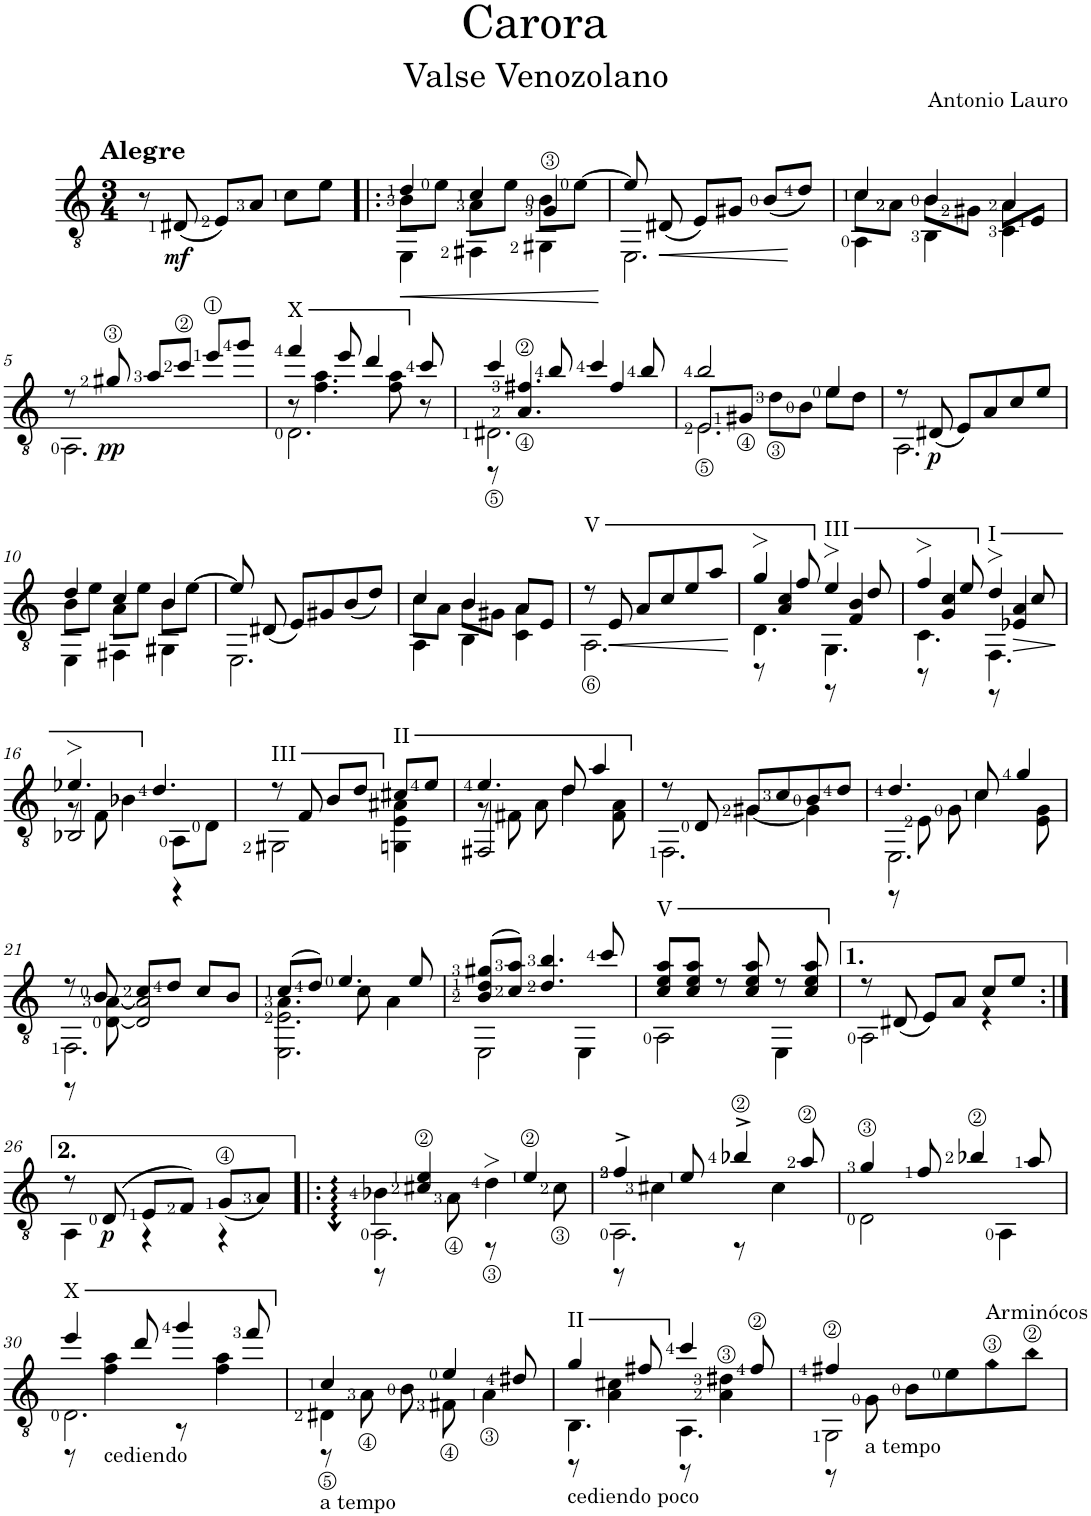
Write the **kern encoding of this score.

**kern	**dynam
*part1	*part1
*staff1	*staff1
*I"Classical Guitar	*
*I'Guit.	*
*clefGv2	*
*k[]	*
*a:	*
*M3/4	*
=1	=1
!LO:TX:a:B:t=Alegre	!
8r	.
!	!LO:DY:b
(8D#X/	mf
8E/L)	.
8A/J	.
8c\L	.
8e\J	.
=2!|:	=2!|:
!	!LO:HP:b
*^	*
*	*^	*
4d/	4EE\	8B\L	<
.	.	8e\J	.
4c/	4FF#X\	8A\L	.
.	.	8e\J	.
4G/	4GG#X\	8B\L	.
.	.	[>8e\J	.
*v	*v	*v	*
.	[
=3	=3
*^	*
8e/]	2.EE\	.
!	!	!LO:HP:b
(<8D#X/	.	<
8E/L)	.	.
8G#X/J	.	.
(<8B/L	.	.
8d/J)	.	[
=4	=4	=4
*	*^	*
4c/	4AA\	8c\L	.
.	.	8A\J	.
4B/	4BB\	8B\L	.
.	.	8G#X\J	.
4A/	4C\	8A\L	.
.	.	8E/J	.
*	*v	*v	*
!!LO:LB:g=z
=5	=5	=5
8r	2.AA\	.
!	!	!LO:DY:b
8g#X/	.	pp
8a/L	.	.
8cc/J	.	.
8ee/L	.	.
8gg/J	.	.
=6	=6	=6
*	*^	*
!LO:TX:a:t=X	!	!	!
4ff/	8r	2.D\	.
.	4.f\ 4.a\	.	.
8ee/	.	.	.
4dd/	.	.	.
.	8f\ 8a\	.	.
8cc/	8r	.	.
=7	=7	=7	=7
4cc/	2.D#X\	8r	.
.	.	4.A/< 4.f#X/<	.
8b/	.	.	.
4cc/	.	.	.
.	.	4f#/	.
8b/	.	.	.
=8	=8	=8	=8
2b/	2.E\	8E/L	.
.	.	8G#X</J	.
.	.	8d\L	.
.	.	8B\J	.
4e/	.	8e\L	.
.	.	8d\J	.
*	*v	*v	*
=9	=9	=9
8r	2.AA\	.
!	!	!LO:DY:b
(<8D#X/	.	p
8E/L)	.	.
8A/	.	.
8c/	.	.
8e/J	.	.
!!LO:LB:g=z	!!
=10	=10	=10
*	*^	*
4d/	4EE\	8B\L	.
.	.	8e\J	.
4c/	4FF#X\	8A\L	.
.	.	8e\J	.
4B/	4GG#X\	8B\L	.
.	.	[>8e\J	.
*	*v	*v	*
=11	=11	=11
8e/]	2.EE\	.
(<8D#X/	.	.
8E/L)	.	.
8G#X/	.	.
(<8B/	.	.
8d/J)	.	.
=12	=12	=12
*	*^	*
4c/	4AA\	8c\L	.
.	.	8A\J	.
4B/	4BB\	8B\L	.
.	.	8G#X\J	.
4A\	4C\	8A/L	.
.	.	8E/J	.
=13	=13	=13	=13
!LO:TX:a:t=V	!	!	!
*	*v	*v	*
8r	2.AA\	.
!	!	!LO:HP:b
8E/	.	<
8A/L	.	.
8c/	.	.
8e/	.	.
8a/J	.	.
*v	*v	*
.	[
=14	=14
*^	*
*	*^	*
4g>/	4.D\	8r	.
.	.	4A/ 4c/	.
8f/	.	.	.
!LO:TX:a:t=III	!	!	!
4e>/	4.GG\	8r	.
.	.	4F/ 4B/	.
8d/	.	.	.
=15	=15	=15	=15
4f>/	4.C\	8r	.
.	.	4G/ 4c/	.
8e/	.	.	.
!LO:TX:a:t=I	!	!	!
4d>/	4.FF\	8r	.
.	.	4E-X/ 4A/	.
8c/	.	.	.
!!LO:LB:g=z	!!	!!
=16	=16	=16	=16
4.e-X>/	8r	2BB-X/	.
.	8F\	.	.
.	4B-X\	.	.
4.d/	.	.	.
.	8AA\L	4r	.
.	8D\J	.	.
*	*v	*v	*
=17	=17	=17
!LO:TX:a:t=III	!	!
8r	2GG#X\	.
8F/	.	.
8B/L	.	.
8d/J	.	.
!LO:TX:a:t=II	!	!
8c#X/L	4GGn\ 4E\ 4A#X\	.
8e/J	.	.
=18	=18	=18
*	*^	*
4.e/	8r	2FF#X/	.
.	8F#X\	.	.
.	8A\	.	.
8d/	4d\	.	.
4a/	.	4ryy	.
.	8F#\ 8A\	.	.
=19	=19	=19	=19
8r	2.FF\	8ryy	.
8D/	.	8ryy	.
8G#X/L	.	[4G#\	.
8c/	.	.	.
8B/	.	4G#\]	.
8d/J	.	.	.
=20	=20	=20	=20
4.d/	2.EE\	8r	.
.	.	8E\	.
.	.	8G\	.
8c/	.	4c\	.
4g/	.	.	.
.	.	8E\ 8G\	.
!!LO:LB:g=z	!!	!!
=21	=21	=21	=21
8r	2.FF\	8r	.
8B/	.	[8D\ [8A\	.
8c/L	.	2D/] 2A/]	.
8d/J	.	.	.
8c/L	.	.	.
8B/J	.	.	.
=22	=22	=22	=22
(>8c/L	2.EE\ 2.E\	4.A\	.
8d/J)	.	.	.
4.e/	.	.	.
.	.	8c\	.
.	.	4A\	.
8e/	.	.	.
*	*v	*v	*
=23	=23	=23
(8B/ 8d/ 8g#X/L	2EE\	.
8c/ 8a/J)	.	.
4.d/ 4.b/	.	.
.	4EE\	.
8cc/	.	.
=24	=24	=24
!LO:TX:a:t=V	!	!
8c/ 8e/ 8a/L	2AA\	.
8c/ 8e/ 8a/J	.	.
8r	.	.
8c/ 8e/ 8a/	.	.
8r	4EE\	.
8c/ 8e/ 8a/	.	.
=25	=25	=25
8r	2AA\	.
(<8D#X/	.	.
8E/L)	.	.
8A/J	.	.
8c/L	4r	.
8e/J	.	.
!!LO:LB:g=z	!!
=26:|!	=26:|!	=26:|!
8r	4AA\	.
!	!	!LO:DY:b
(>8D/	.	p
8E/L	4r	.
8F/J)	.	.
(<8G/L	4r	.
8A/J)	.	.
=27!|:	=27!|:	=27!|:
*	*^	*
4B-X\	2.AA\	8r	.
.	.	4c#X/ 4e/	.
8A\	.	.	.
4d>\	.	8r	.
.	.	4e/	.
8c#\	.	.	.
=28	=28	=28	=28
4f^/	2.AA\	8r	.
.	.	4c#X\	.
8e/	.	.	.
4b-X^/	.	8r	.
.	.	4c#\	.
8a/	.	.	.
*	*v	*v	*
=29	=29	=29
4g/	2D\	.
8f/	.	.
4b-X/	.	.
.	4AA\	.
8a/	.	.
!!LO:LB:g=z	!!
=30	=30	=30
*	*^	*
!LO:TX:a:t=X	!	!	!
4ee/	2.D\	8r	.
!	!	!LO:TX:b:t=cediendo	!
.	.	4f\ 4a\	.
8dd/	.	.	.
4gg/	.	8r	.
.	.	4f\ 4a\	.
8ff/	.	.	.
=31	=31	=31	=31
!LO:TX:b:t=a tempo	!	!	!
4c/	4D#X\	8r	.
.	.	8A\	.
8B\	2ryy	8ryy	.
4e/	.	8F#X\	.
.	.	4A\	.
8d#X/	.	.	.
=32	=32	=32	=32
!LO:TX:b:t=cediendo poco	!	!	!
!LO:TX:a:t=II	!	!	!
4g/	4.BB\	8r	.
.	.	4A\ 4c#X\	.
8f#X/	.	.	.
4cc/	4.AA\	8r	.
.	.	4A\> 4d#X\>	.
8f#/	.	.	.
=33	=33	=33	=33
4f#X/	2GG\	8r	.
!	!	!LO:TX:b:t=a tempo	!
.	.	8G\	.
8B\L	.	2ryy	.
8e\	.	.	.
!LO:TX:a:t=Arminócos	!	!	!
!LO:N:head=diamond	!	!	!
8g\	4ryy	.	.
!LO:N:head=diamond	!	!	!
8b\J	.	.	.
*v	*v	*v	*
=	=
*-	*-
